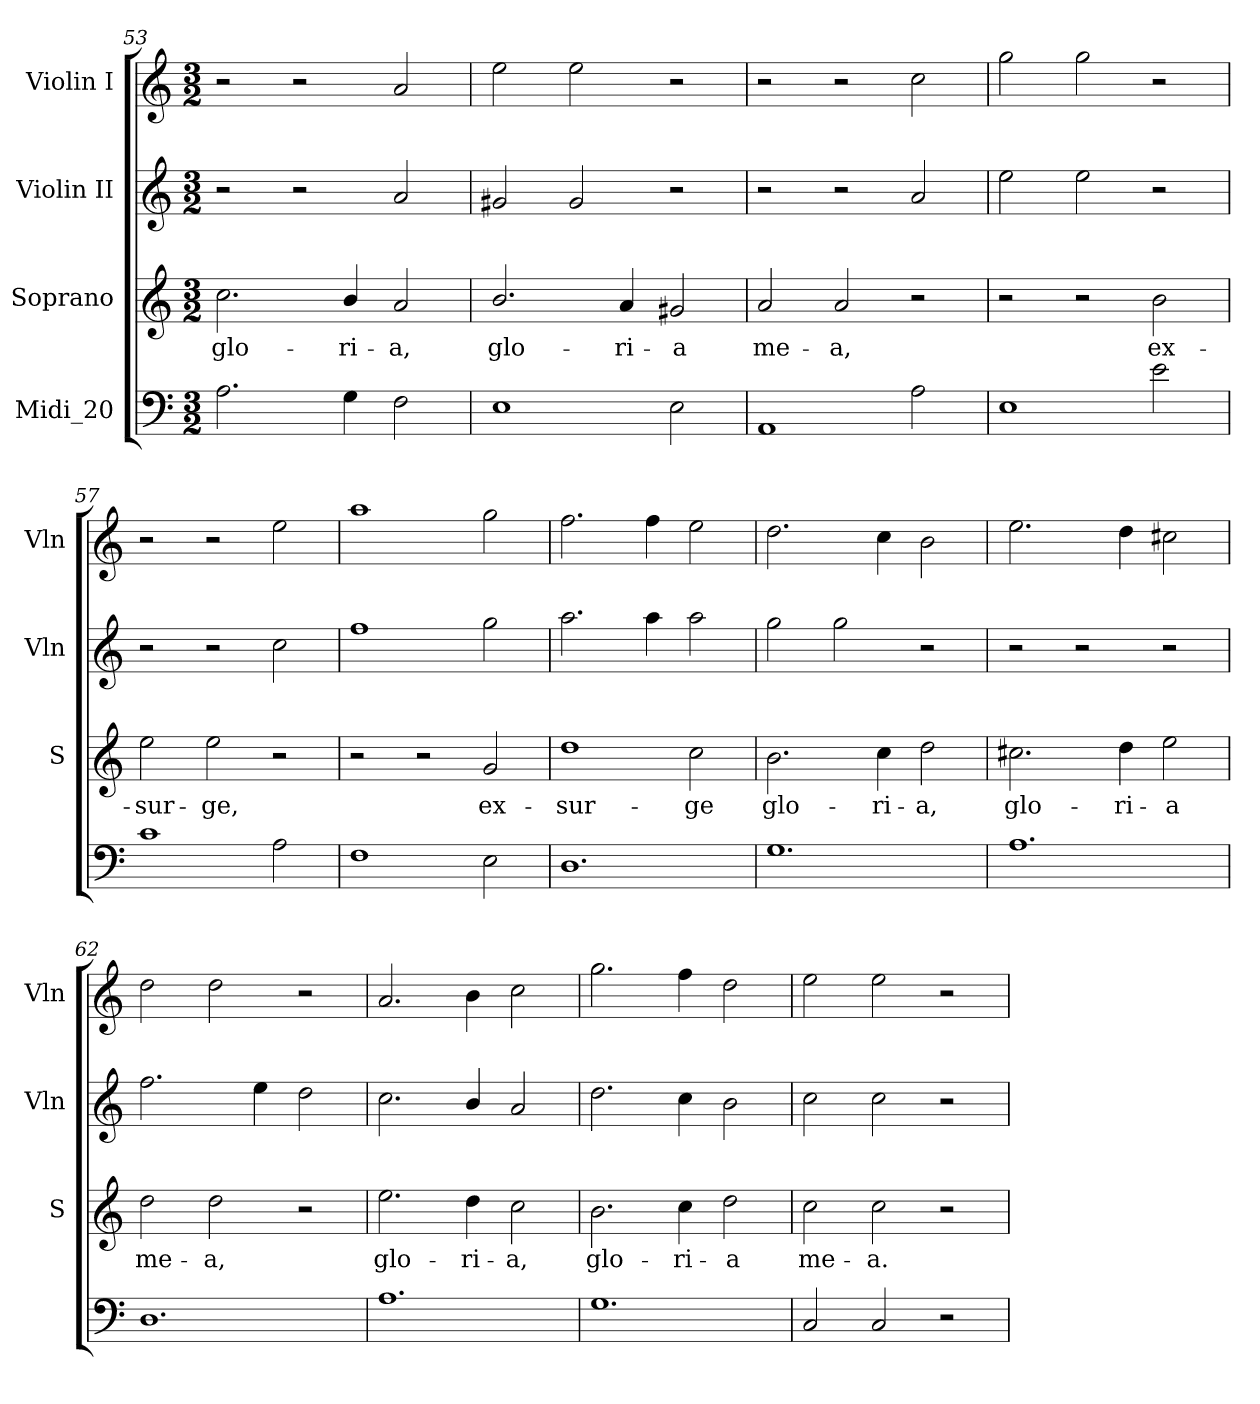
**kern	**kern	**text	**kern	**kern
*part4	*part3	*part3	*part2	*part1
*staff4	*staff3	*staff3	*staff2	*staff1
*I"Midi_20	*I"Soprano	*	*I"Violin II	*I"Violin I
*	*I'S	*	*I'Vln	*I'Vln
*clefF4	*clefG2	*	*clefG2	*clefG2
*k[]	*k[]	*	*k[]	*k[]
*C:	*C:	*	*C:	*C:
*M3/2	*M3/2	*	*M3/2	*M3/2
=53	=53	=53	=53	=53
!	!	!LO:LY:b	!	!
2.A	2.cc	glo-	2r	2r
.	.	.	2r	2r
!	!	!LO:LY:b	!	!
4G	4b/	-ri-	.	.
!	!	!LO:LY:b	!	!
2F	2a	-a,	2a	2a
=54	=54	=54	=54	=54
!	!	!LO:LY:b	!	!
1E	2.b/	glo-	2g#X	2ee
.	.	.	2g#	2ee
!	!	!LO:LY:b	!	!
.	4a	-ri-	.	.
!	!	!LO:LY:b	!	!
2E	2g#X	-a	2r	2r
=55	=55	=55	=55	=55
!	!	!LO:LY:b	!	!
1AA	2a	me-	2r	2r
!	!	!LO:LY:b	!	!
.	2a	-a,	2r	2r
2A	2r	.	2a	2cc
=56	=56	=56	=56	=56
1E	2r	.	2ee	2gg
.	2r	.	2ee	2gg
!	!	!LO:LY:b	!	!
2e	2b	ex-	2r	2r
=57	=57	=57	=57	=57
!	!	!LO:LY:b	!	!
1c	2ee	-sur-	2r	2r
!	!	!LO:LY:b	!	!
.	2ee	-ge,	2r	2r
2A	2r	.	2cc	2ee
!!LO:LB:g=z
=58	=58	=58	=58	=58
1F	2r	.	1ff	1aa
.	2r	.	.	.
!	!	!LO:LY:b	!	!
2E	2g	ex-	2gg	2gg
=59	=59	=59	=59	=59
!	!	!LO:LY:b	!	!
1.D	1dd	-sur-	2.aa	2.ff
.	.	.	4aa	4ff
!	!	!LO:LY:b	!	!
.	2cc	-ge	2aa	2ee
=60	=60	=60	=60	=60
!	!	!LO:LY:b	!	!
1.G	2.b	glo-	2gg	2.dd
.	.	.	2gg	.
!	!	!LO:LY:b	!	!
.	4cc	-ri-	.	4cc
!	!	!LO:LY:b	!	!
.	2dd	-a,	2r	2b
=61	=61	=61	=61	=61
!	!	!LO:LY:b	!	!
1.A	2.cc#X	glo-	2r	2.ee
.	.	.	2r	.
!	!	!LO:LY:b	!	!
.	4dd	-ri-	.	4dd
!	!	!LO:LY:b	!	!
.	2ee	-a	2r	2cc#X
=62	=62	=62	=62	=62
!	!	!LO:LY:b	!	!
1.D	2dd	me-	2.ff	2dd
!	!	!LO:LY:b	!	!
.	2dd	-a,	.	2dd
.	.	.	4ee	.
.	2r	.	2dd	2r
=63	=63	=63	=63	=63
!	!	!LO:LY:b	!	!
1.A	2.ee	glo-	2.cc	2.a
!	!	!LO:LY:b	!	!
.	4dd	-ri-	4b/	4b
!	!	!LO:LY:b	!	!
.	2cc	-a,	2a	2cc
=64	=64	=64	=64	=64
!	!	!LO:LY:b	!	!
1.G	2.b	glo-	2.dd	2.gg
!	!	!LO:LY:b	!	!
.	4cc	-ri-	4cc	4ff
!	!	!LO:LY:b	!	!
.	2dd	-a	2b	2dd
=65	=65	=65	=65	=65
!	!	!LO:LY:b	!	!
2C	2cc	me-	2cc	2ee
!	!	!LO:LY:b	!	!
2C	2cc	-a.	2cc	2ee
2r	2r	.	2r	2r
=	=	=	=	=
*-	*-	*-	*-	*-
